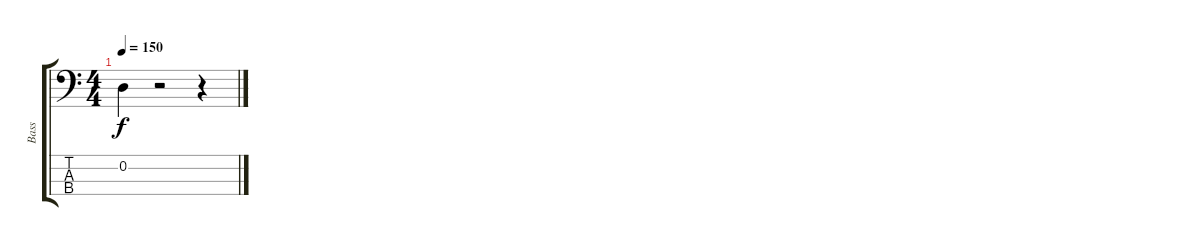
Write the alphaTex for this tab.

\track ("Bass" "Bass") {instrument fretlessbass}
\staff {score tabs}
\tuning (G2 D2 A1 E1) {hide}
\ts (4 4)
\tempo 150
\clef f4
\ks c
0.2{t}.4{dy f} r.2 r.4
